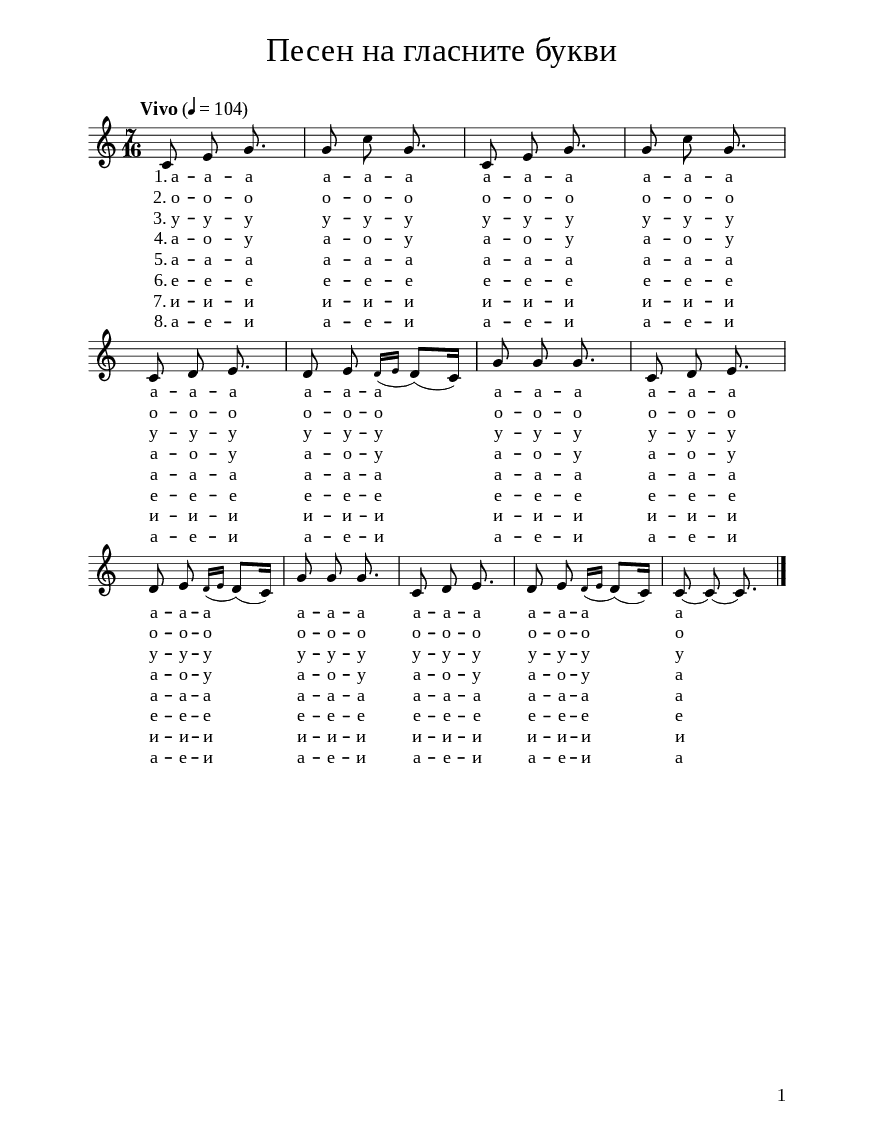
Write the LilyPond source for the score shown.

\version "2.24.2"

% include paper part and global functions
\include "include/globals.ily"

\bookpart {
  \label #'ref067
  \tocItem \markup "Песен на гласните букви"
  \include "include/bookpart-paper.ily"
  \score {
    \include "include/score-layout.ily"

    \new Voice \relative c' {
      \clef treble
      \key c \major
      \time 7/16
      \tempoFunc "Vivo" 4 "104"
      \autoBeamOff
      c8 e8 g8. | g8 c8 g8. | c,8 e8 g8. | g8 c8 g8. | \break
      c,8 d8 e8. | d8 e8  \acciaccatura {d16[e16]} d8([c16]) | g'8 g8 g8. | c,8 d8 e8. | \break
      d8 e8 \acciaccatura {d16[e16]} d8([c16]) | g'8 g8 g8. | c,8 d8 e8. | d8 e8 \acciaccatura {d16[e16]} d8([c16]) | c8~ c8~ c8. | \bar "|." \break
    }

    \addlyrics {
      "1. a" -- a -- a  a -- a -- a  a -- a -- a  a -- a -- a
      a -- a -- a  a -- a -- a  a -- a -- a  a -- a -- a
      a -- a -- a  a -- a -- a  a -- a -- a  a -- a -- a a
    }

    \addlyrics {
      "2. o" -- o -- o  o -- o -- o  o -- o -- o  o -- o -- o
      o -- o -- o  o -- o -- o  o -- o -- o  o -- o -- o
      o -- o -- o  o -- o -- o  o -- o -- o  o -- o -- o o
    }

    \addlyrics {
      "3. у" -- у -- у  у -- у -- у  у -- у -- у  у -- у -- у
      у -- у -- у  у -- у -- у  у -- у -- у  у -- у -- у
      у -- у -- у  у -- у -- у  у -- у -- у  у -- у -- у у
    }

    \addlyrics {
      "4. а" -- о -- у  а -- о -- у  а -- о -- у  а -- о -- у
      а -- о -- у  а -- о -- у  а -- о -- у  а -- о -- у
      а -- о -- у  а -- о -- у  а -- о -- у  а -- о -- у а
    }

    \addlyrics {
      "5. a" -- a -- a  a -- a -- a  a -- a -- a  a -- a -- a
      a -- a -- a  a -- a -- a  a -- a -- a  a -- a -- a
      a -- a -- a  a -- a -- a  a -- a -- a  a -- a -- a a
    }

    \addlyrics {
      "6. e" -- e -- e  e -- e -- e  e -- e -- e  e -- e -- e
      e -- e -- e  e -- e -- e  e -- e -- e  e -- e -- e
      e -- e -- e  e -- e -- e  e -- e -- e  e -- e -- e e
    }

    \addlyrics {
      "7. и" -- и -- и  и -- и -- и  и -- и -- и  и -- и -- и
      и -- и -- и  и -- и -- и  и -- и -- и  и -- и -- и
      и -- и -- и  и -- и -- и  и -- и -- и  и -- и -- и и
    }

    \addlyrics {
      "8. а" -- е -- и  а -- е -- и  а -- е -- и  а -- е -- и
      а -- е -- и  а -- е -- и  а -- е -- и  а -- е -- и
      а -- е -- и  а -- е -- и  а -- е -- и  а -- е -- и а
    }

    \header {
      title = \titleFunc " Песен на гласните букви" "Pesen na glasnite bukvi"
    }

    \midi{}

  } % score
  

} % bookpart
